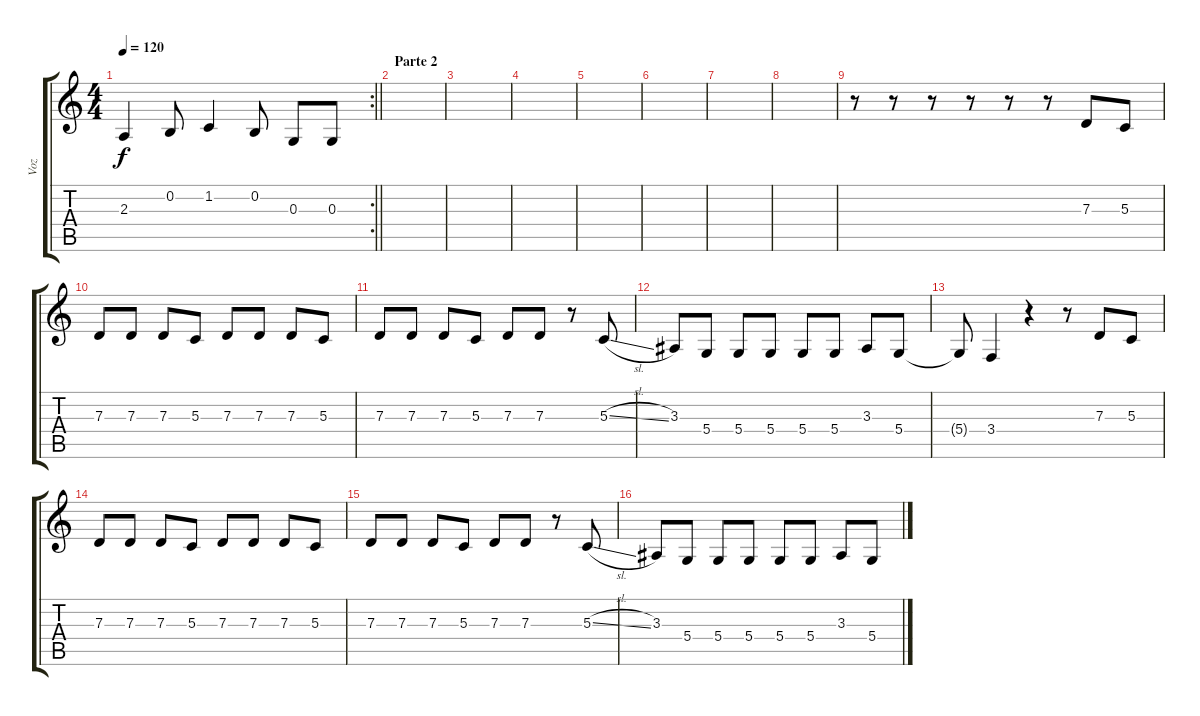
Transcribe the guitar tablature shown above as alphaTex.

\track ("Voz" "Voz") {instrument lead6voice}
\staff {score tabs}
\tuning (E4 B3 G3 D3 A2 E2) {hide}
\rc 2
\ts (4 4)
\tempo 120
\clef g2
\barLineRight lightlight
\ks c
2.3.4{dy f} 0.2.8 1.2.4 0.2.8 0.3.8 0.3.8 |
\section ("" "Parte 2")
|
|
|
|
|
|
|
r.8 r.8 r.8 r.8 r.8 r.8 7.3.8 5.3.8 |
7.3.8 7.3.8 7.3.8 5.3.8 7.3.8 7.3.8 7.3.8 5.3.8 |
7.3.8 7.3.8 7.3.8 5.3.8 7.3.8 7.3.8 r.8 5.3{sl}.8 |
3.3.8 5.4.8 5.4.8 5.4.8 5.4.8 5.4.8 3.3.8 5.4.8 |
5.4{t}.8 3.4.4 r.4 r.8 7.3.8 5.3.8 |
7.3.8 7.3.8 7.3.8 5.3.8 7.3.8 7.3.8 7.3.8 5.3.8 |
7.3.8 7.3.8 7.3.8 5.3.8 7.3.8 7.3.8 r.8 5.3{sl}.8 |
3.3.8 5.4.8 5.4.8 5.4.8 5.4.8 5.4.8 3.3.8 5.4.8
